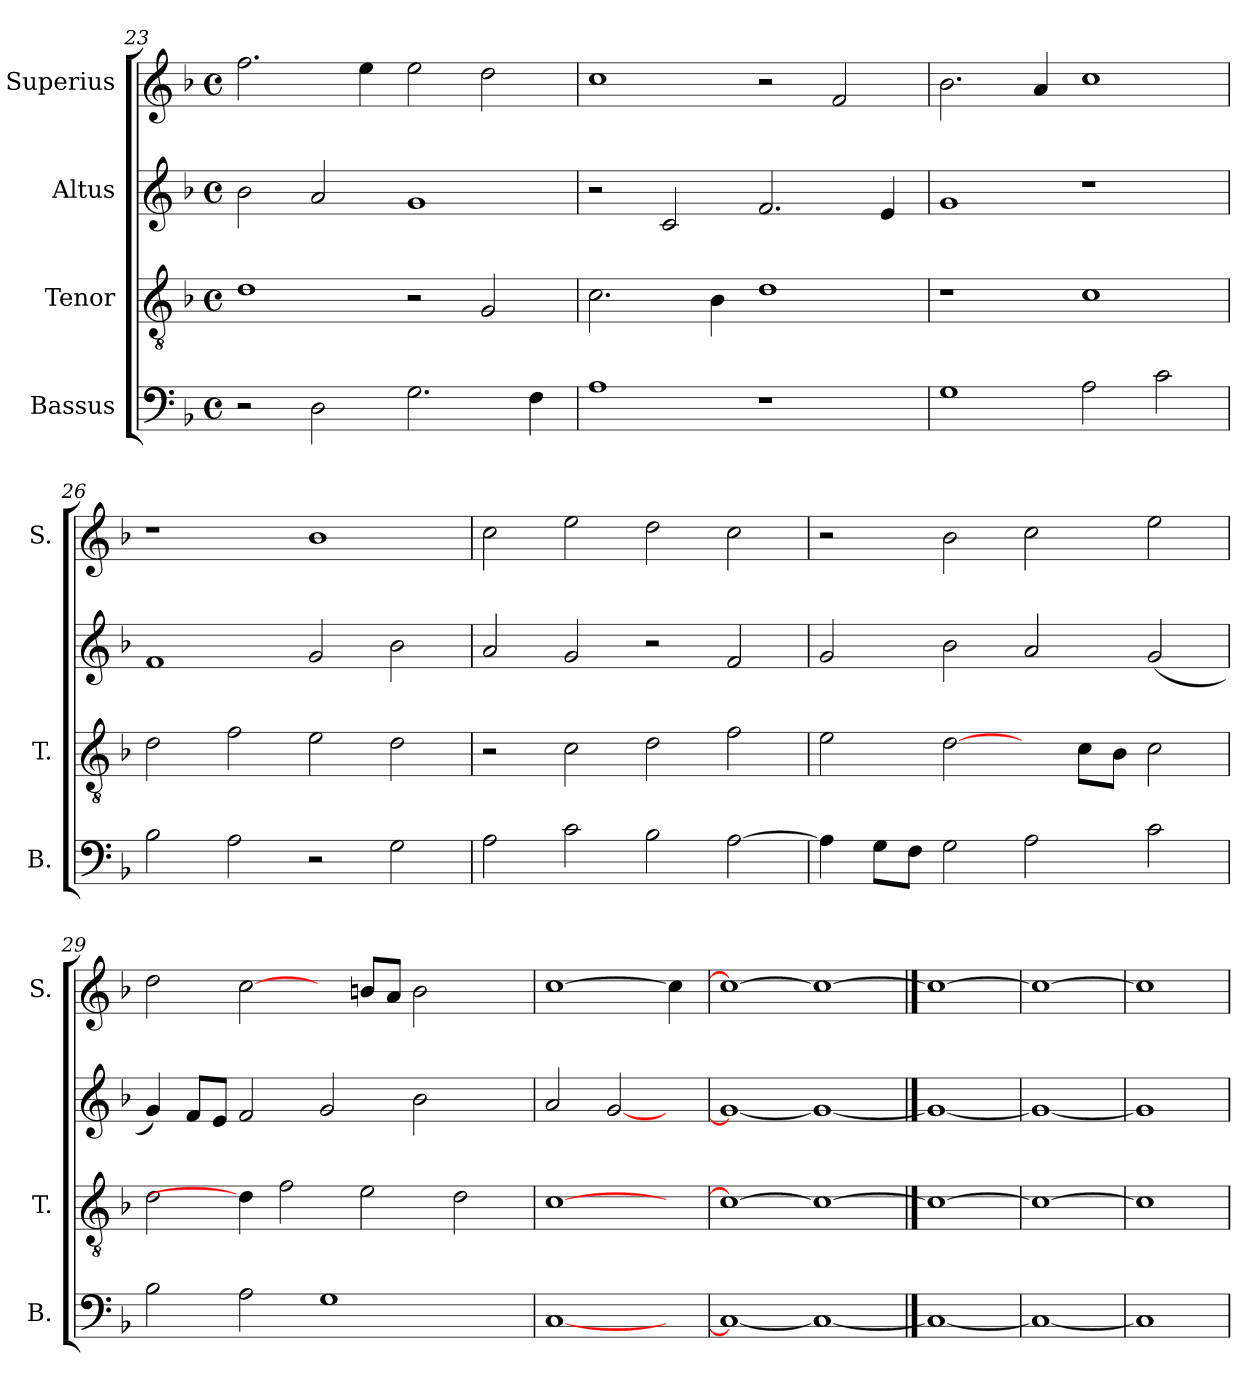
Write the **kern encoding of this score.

**kern	**kern	**kern	**kern
*part4	*part3	*part2	*part1
*staff4	*staff3	*staff2	*staff1
*I"Bassus	*I"Tenor	*I"Altus	*I"Superius
*I'B.	*I'T.	*	*I'S.
*clefF4	*clefGv2	*clefG2	*clefG2
*	*ITrd7c12	*	*
*k[b-]	*k[b-]	*k[b-]	*k[b-]
*F:	*F:	*F:	*F:
*M4/4	*M4/4	*M4/4	*M4/4
*met(c)	*met(c)	*met(c)	*met(c)
=23	=23	=23	=23
2r	1Di	2b-i\	2.ffi\
2Di\	.	2ai/	.
.	.	.	4eei\
2.Gi\	2r	1gi	2eei\
.	2GGi/	.	2ddi\
4Fi\	.	.	.
=24	=24	=24	=24
1Ai	2.Ci\	2r	1cci
.	.	2ci/	.
.	4BB-i\	.	.
1r	1Di	2.fi/	2r
.	.	.	2fi/
.	.	4ei/	.
=25	=25	=25	=25
1Gi	1r	1gi	2.b-i\
.	.	.	4ai/
2Ai\	1Ci	1r	1cci
2ci\	.	.	.
!!LO:LB:g=z
=26	=26	=26	=26
2B-i\	2Di\	1fi	1r
2Ai\	2Fi\	.	.
2r	2Ei\	2gi/	1b-i
2Gi\	2Di\	2b-i\	.
=27	=27	=27	=27
2Ai\	2r	2ai/	2cci\
2ci\	2Ci\	2gi/	2eei\
2B-i\	2Di\	2r	2ddi\
[>2Ai\	2Fi\	2fi/	2cci\
=28	=28	=28	=28
4Ai\]	2Ei\	2gi/	2r
8Gi\L	.	.	.
8Fi\J	.	.	.
2Gi\	[2Di\	2b-i\	2b-i\
2Ai\	4ryy	2ai/	2cci\
.	8Ci\L	.	.
.	8BB-i\J	.	.
2ci\	2Ci\	(2gi/	2eei\
!!LO:PB:g=z
=29	=29	=29	=29
2B-i\	2Di\	4gi/)	2ddi\
.	.	8fi/L	.
.	.	8ei/J	.
2Ai\	4Di\]	2fi/	[2cci\
.	2Fi\	.	.
1Gi	.	2gi/	4ryy
.	2Ei\	.	8bni/L
.	.	.	8ai/J
.	.	2b-i\	2bi\
.	2Di\	.	.
4ryy	.	4ryy	4ryy
=30	=30	=30	=30
[<1Ci	[>1Ci	2ai/	[>1cci
.	.	[<2gi	.
4ryy	4ryy	4ryy	4cci\]
=31	=31	=31	=31
1Ci_<	1Ci_>	1gi_<	1cci_>
1Ci_	1Ci_	1gi_	1cci_
==32	==32	==32	==32
1Ci_	1Ci_	1gi_	1cci_
=33	=33	=33	=33
1Ci_	1Ci_	1gi_	1cci_
=34	=34	=34	=34
1Ci]	1Ci]	1gi]	1cci]
=	=	=	=
*-	*-	*-	*-
